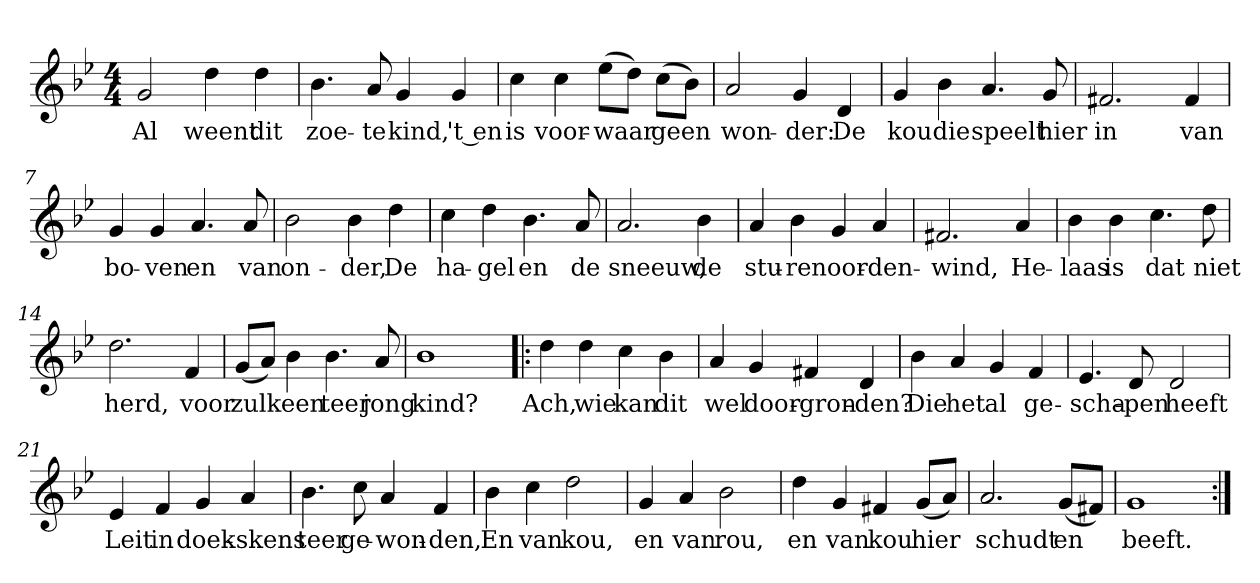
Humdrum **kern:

**kern	**text
*part1	*part1
*staff1	*staff1
*clefG2	*
*k[b-e-]	*
*g:	*
*M4/4	*
*MM120	*
=1	=1
2g	Al
4dd	weent
4dd	dit
=2	=2
4.b-	zoe-
8a	-te
4g	kind,
4g	't en
=3	=3
4cc	is
4cc	voor-
(8ee-\L	-waar
8dd\J)	.
(8cc\L	geen
8b-\J)	.
=4	=4
2a	won-
4g	-der:
4d	De
=5	=5
4g	kou
4b-	die
4.a	speelt
8g	hier
=6	=6
2.f#X	in
4f#	van
=7	=7
4g	bo-
4g	-ven
4.a	en
8a	van
=8	=8
2b-	on-
4b-	-der,
4dd	De
=9	=9
4cc	ha-
4dd	-gel
4.b-	en
8a	de
=10	=10
2.a	sneeuw,
4b-	de
=11	=11
4a	stu-
4b-	-re
4g	noor-
4a	-den-
=12	=12
2.f#X	-wind,
4a	He-
=13	=13
4b-	-laas
4b-	is
4.cc	dat
8dd	niet
=14	=14
2.dd	herd,
4f	voor
=15	=15
(8g/L	zulk
8a/J)	.
4b-	een
4.b-	teer
8a	jong
=16	=16
1b-	kind?
=17!|:	=17!|:
4dd	Ach,
4dd	wie
4cc	kan
4b-	dit
=18	=18
4a	wel
4g	door-
4f#X	-gron-
4d	-den?
=19	=19
4b-	Die
4a	het
4g	al
4f	ge-
=20	=20
4.e-	-scha-
8d	-pen
2d	heeft
=21	=21
4e-	Leit
4f	in
4g	doek-
4a	-skens
=22	=22
4.b-	teer
8cc	ge-
4a	-won-
4f	-den,
=23	=23
4b-	En
4cc	van
2dd	kou,
=24	=24
4g	en
4a	van
2b-	rou,
=25	=25
4dd	en
4g	van
4f#X	kou
(8g/L	hier
8a/J)	.
=26	=26
2.a	schudt
(8g/L	en
8f#X/J)	.
=27	=27
1g	beeft.
=:|!	=:|!
*-	*-
